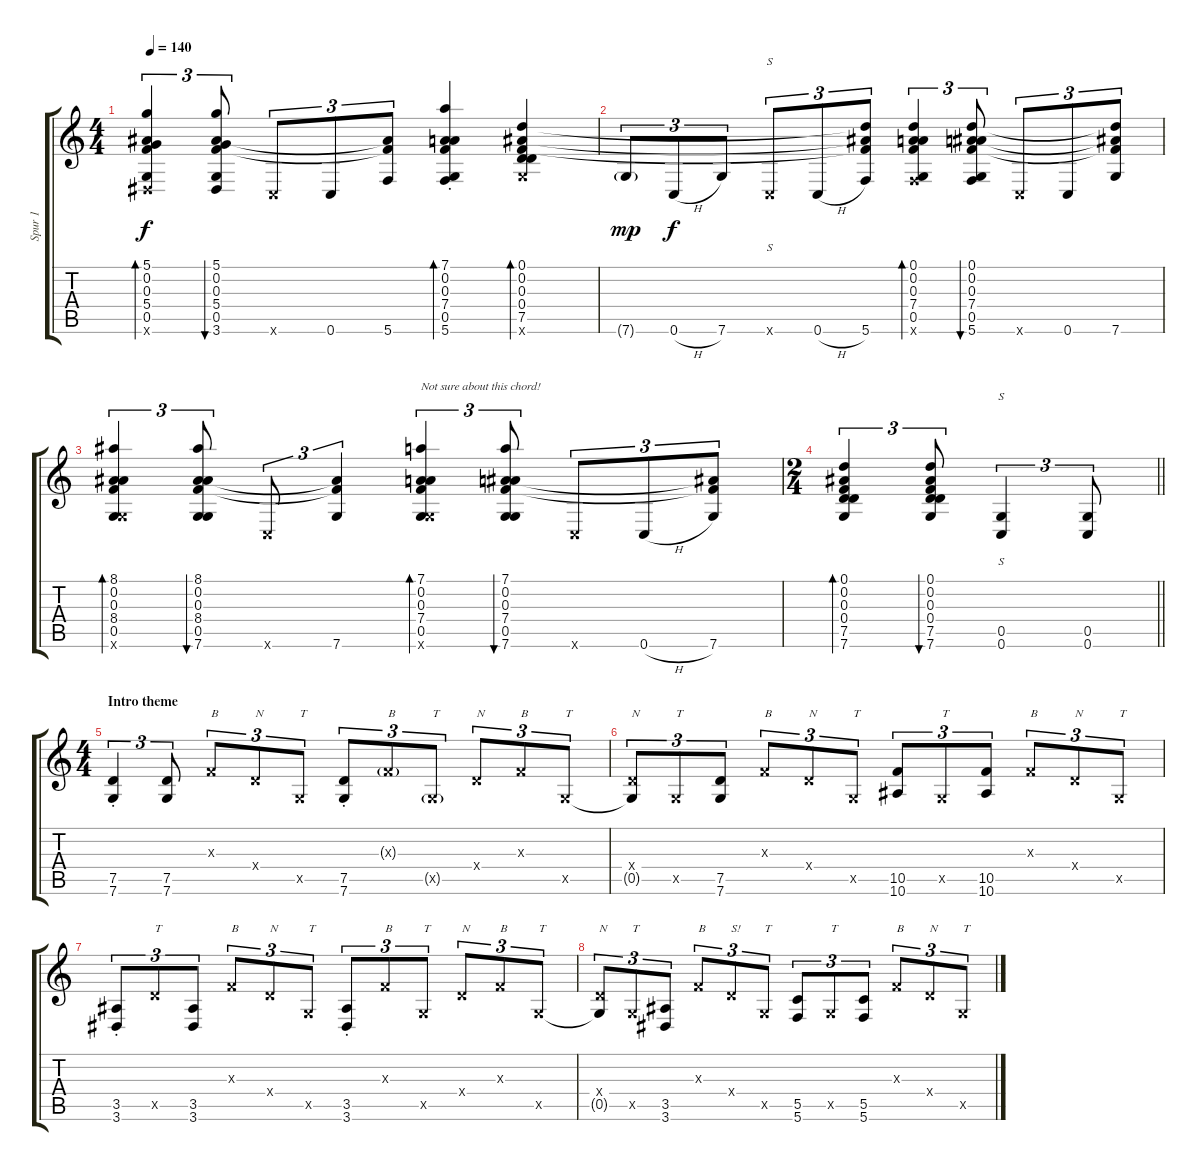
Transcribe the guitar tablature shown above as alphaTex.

\track ("Spur 1" "Spur 1") {instrument acousticguitarsteel}
\staff {score tabs}
\tuning (D4 Bb3 F3 D3 G2 C2) {hide}
\ts (4 4)
\tempo 140
\clef g2
\ks c
(5.1 0.2 0.3 5.4 0.5 3.6{x}).4{tu (3 2) bd 60 dy f} (5.1 0.2 0.3 5.4 0.5 3.6).8{tu (3 2) bu 60} 0.6{x}.8{tu (3 2)} 0.6.8{tu (3 2)} (0.2{t} 0.3{t} 5.6).8{tu (3 2)} (7.1{st} 0.2{st} 0.3{st} 7.4{st} 0.5{st} 5.6{st}).4{bd 60} (0.1 0.2 0.3 0.4 7.5 7.6{x}).4{bd 60} |
7.6{g}.8{tu (3 2) dy mp} 0.6{h}.8{tu (3 2) dy f} 7.6.8{tu (3 2)} 0.6{x}.8{s tu (3 2)} 0.6{h}.8{tu (3 2)} (0.1{t} 0.2{t} 0.3{t} 5.6).8{tu (3 2)} (0.1 0.2 0.3 7.4 0.5 5.6{x}).4{tu (3 2) bd 60} (0.1 0.2 0.3 7.4 0.5 5.6).8{tu (3 2) bu 60} 0.6{x}.8{tu (3 2)} 0.6.8{tu (3 2)} (0.1{t} 0.2{t} 0.3{t} 7.6).8{tu (3 2)} |
(8.1 0.2 0.3 8.4 0.5 7.6{x}).4{tu (3 2) bd 60} (8.1 0.2 0.3 8.4 0.5 7.6).8{tu (3 2) bu 60} 0.6{x}.8{tu (3 2)} (0.2{t} 0.3{t} 7.6).4{tu (3 2)} (7.1 0.2 0.3 7.4 0.5 7.6{x}).4{tu (3 2) bd 60 txt "Not sure about this chord!"} (7.1 0.2 0.3 7.4 0.5 7.6).8{tu (3 2) bu 60} 0.6{x}.8{tu (3 2)} 0.6{h}.8{tu (3 2)} (0.2{t} 0.3{t} 7.6).8{tu (3 2)} |
\ts (2 4)
\barLineRight lightlight
(0.1 0.2 0.3 0.4 7.5 7.6).4{tu (3 2) bd 60} (0.1 0.2 0.3 0.4 7.5 7.6).8{tu (3 2) bu 60} (0.5 0.6).4{s tu (3 2)} (0.5 0.6).8{tu (3 2)} |
\ts (4 4)
\section ("" "Intro theme")
(7.5{st} 7.6{st}).4{tu (3 2)} (7.5 7.6).8{tu (3 2)} 0.3{x}.8{tu (3 2) txt "B"} 0.4{x}.8{tu (3 2) txt "N"} 0.5{x}.8{tu (3 2) txt "T"} (7.5{st} 7.6{st}).8{tu (3 2)} 0.3{g x}.8{tu (3 2) txt "B"} 0.5{g x}.8{tu (3 2) txt "T"} 0.4{x}.8{tu (3 2) txt "N"} 0.3{x}.8{tu (3 2) txt "B"} 0.5{x}.8{tu (3 2) txt "T"} |
(0.4{x} 0.5{t}).8{tu (3 2) txt "N"} 0.5{x}.8{tu (3 2) txt "T"} (7.5 7.6).8{tu (3 2)} 0.3{x}.8{tu (3 2) txt "B"} 0.4{x}.8{tu (3 2) txt "N"} 0.5{x}.8{tu (3 2) txt "T"} (10.5 10.6).8{tu (3 2)} 0.5{x}.8{tu (3 2) txt "T"} (10.5 10.6).8{tu (3 2)} 0.3{x}.8{tu (3 2) txt "B"} 0.4{x}.8{tu (3 2) txt "N"} 0.5{x}.8{tu (3 2) txt "T"} |
(3.5{st} 3.6{st}).8{tu (3 2)} 7.5{x}.8{tu (3 2) txt "T"} (3.5 3.6).8{tu (3 2)} 0.3{x}.8{tu (3 2) txt "B"} 0.4{x}.8{tu (3 2) txt "N"} 0.5{x}.8{tu (3 2) txt "T"} (3.5{st} 3.6{st}).8{tu (3 2)} 0.3{x}.8{tu (3 2) txt "B"} 0.5{x}.8{tu (3 2) txt "T"} 0.4{x}.8{tu (3 2) txt "N"} 0.3{x}.8{tu (3 2) txt "B"} 0.5{x}.8{tu (3 2) txt "T"} |
(0.4{x} 0.5{t}).8{tu (3 2) txt "N"} 0.5{x}.8{tu (3 2) txt "T"} (3.5 3.6).8{tu (3 2)} 0.3{x}.8{tu (3 2) txt "B"} 0.4{x}.8{tu (3 2) txt "S!"} 0.5{x}.8{tu (3 2) txt "T"} (5.5 5.6).8{tu (3 2)} 0.5{x}.8{tu (3 2) txt "T"} (5.5 5.6).8{tu (3 2)} 0.3{x}.8{tu (3 2) txt "B"} 0.4{x}.8{tu (3 2) txt "N"} 0.5{x}.8{tu (3 2) txt "T"}
